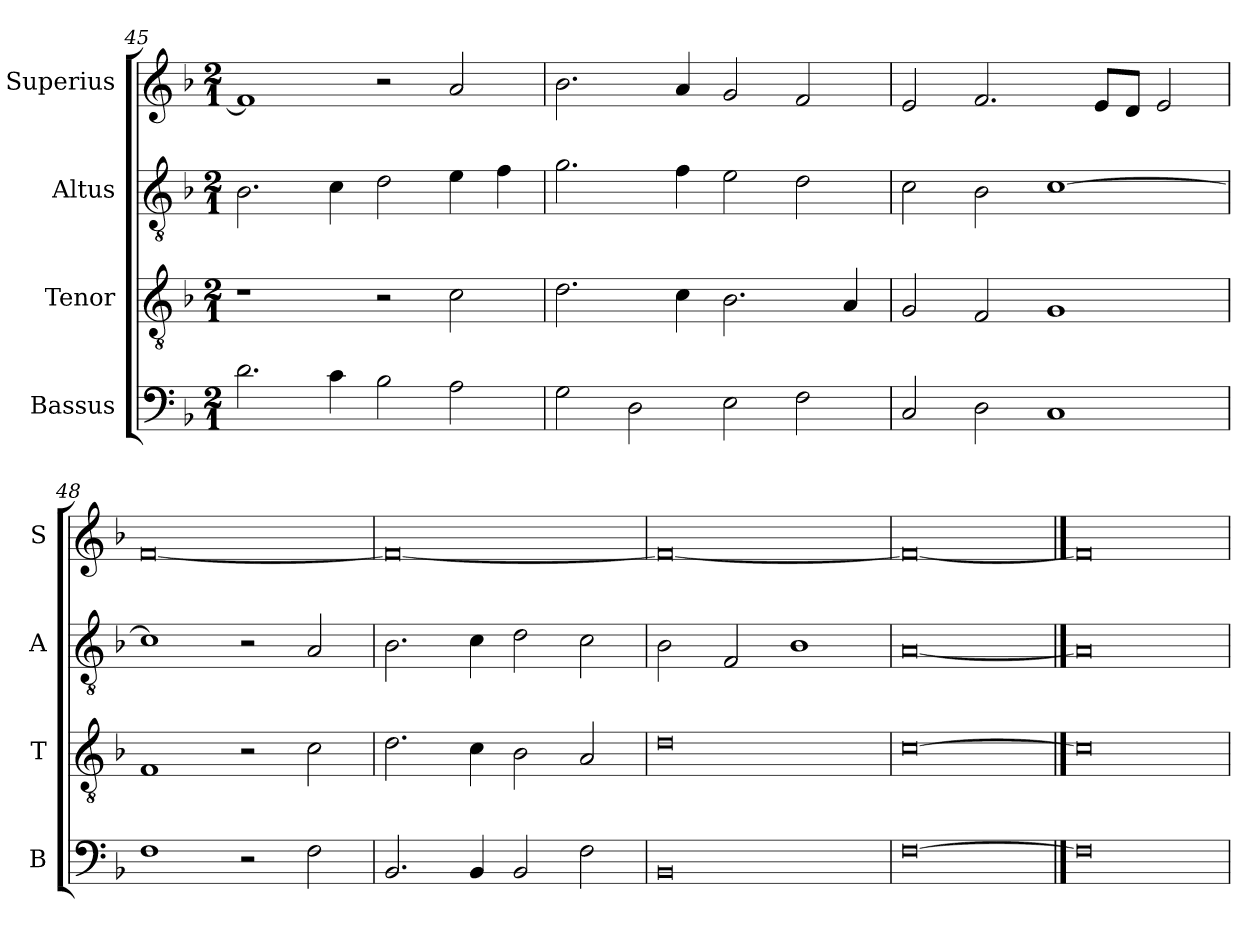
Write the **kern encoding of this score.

**kern	**kern	**kern	**kern
*part4	*part3	*part2	*part1
*staff4	*staff3	*staff2	*staff1
*I"Bassus	*I"Tenor	*I"Altus	*I"Superius
*I'B	*I'T	*I'A	*I'S
*clefF4	*clefGv2	*clefGv2	*clefG2
*k[b-]	*k[b-]	*k[b-]	*k[b-]
*F:	*F:	*F:	*F:
*M2/1	*M2/1	*M2/1	*M2/1
=45	=45	=45	=45
2.d	1r	2.B-	1f]
4c	.	4c	.
2B-	2r	2d	2r
2A	2c	4e	2a
.	.	4f	.
=46	=46	=46	=46
2G	2.d	2.g	2.b-
2D	.	.	.
.	4c	4f	4a
2E	2.B-	2e	2g
2F	.	2d	2f
.	4A	.	.
=47	=47	=47	=47
2C	2G	2c	2e
2D	2F	2B-	2.f
1C	1G	[1c	.
.	.	.	8eL
.	.	.	8dJ
.	.	.	2e
=48	=48	=48	=48
1F	1F	1c]	[0f
2r	2r	2r	.
2F	2c	2A	.
=49	=49	=49	=49
2.BB-	2.d	2.B-	0f_
4BB-	4c	4c	.
2BB-	2B-	2d	.
2F	2A	2c	.
=50	=50	=50	=50
0BB-	0d	2B-	0f_
.	.	2F	.
.	.	1B-	.
=51	=51	=51	=51
[0F	[0c	[0A	0f_
==52	==52	==52	==52
0F]	0c]	0A]	0f]
=	=	=	=
*-	*-	*-	*-
